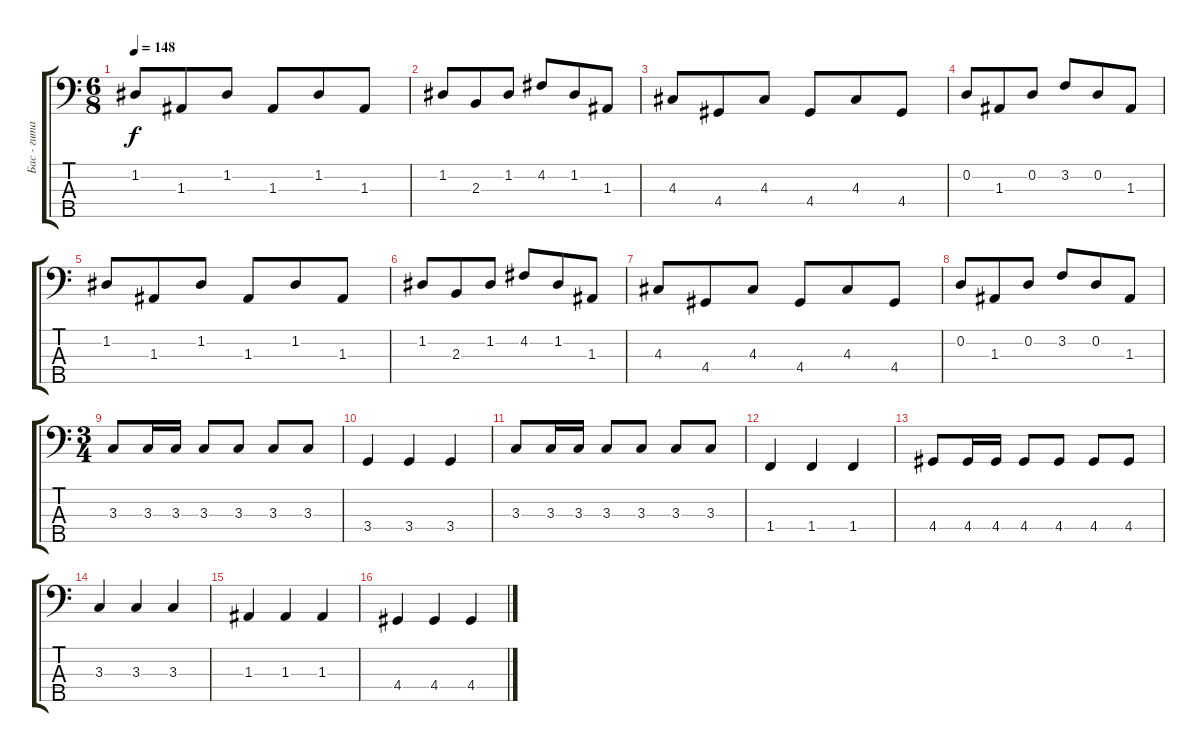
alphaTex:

\track ("Бас - гитара" "Бас - гита") {instrument electricbassfinger}
\staff {score tabs}
\tuning (G2 D2 A1 E1 B0) {hide}
\ts (6 8)
\tempo 148
\clef f4
\ks c
1.2.8{dy f} 1.3.8 1.2.8 1.3.8 1.2.8 1.3.8 |
1.2.8 2.3.8 1.2.8 4.2.8 1.2.8 1.3.8 |
4.3.8 4.4.8 4.3.8 4.4.8 4.3.8 4.4.8 |
0.2.8 1.3.8 0.2.8 3.2.8 0.2.8 1.3.8 |
1.2.8 1.3.8 1.2.8 1.3.8 1.2.8 1.3.8 |
1.2.8 2.3.8 1.2.8 4.2.8 1.2.8 1.3.8 |
4.3.8 4.4.8 4.3.8 4.4.8 4.3.8 4.4.8 |
0.2.8 1.3.8 0.2.8 3.2.8 0.2.8 1.3.8 |
\ts (3 4)
3.3.8 3.3.16 3.3.16 3.3.8 3.3.8 3.3.8 3.3.8 |
3.4.4 3.4.4 3.4.4 |
3.3.8 3.3.16 3.3.16 3.3.8 3.3.8 3.3.8 3.3.8 |
1.4.4 1.4.4 1.4.4 |
4.4.8 4.4.16 4.4.16 4.4.8 4.4.8 4.4.8 4.4.8 |
3.3.4 3.3.4 3.3.4 |
1.3.4 1.3.4 1.3.4 |
4.4.4 4.4.4 4.4.4
